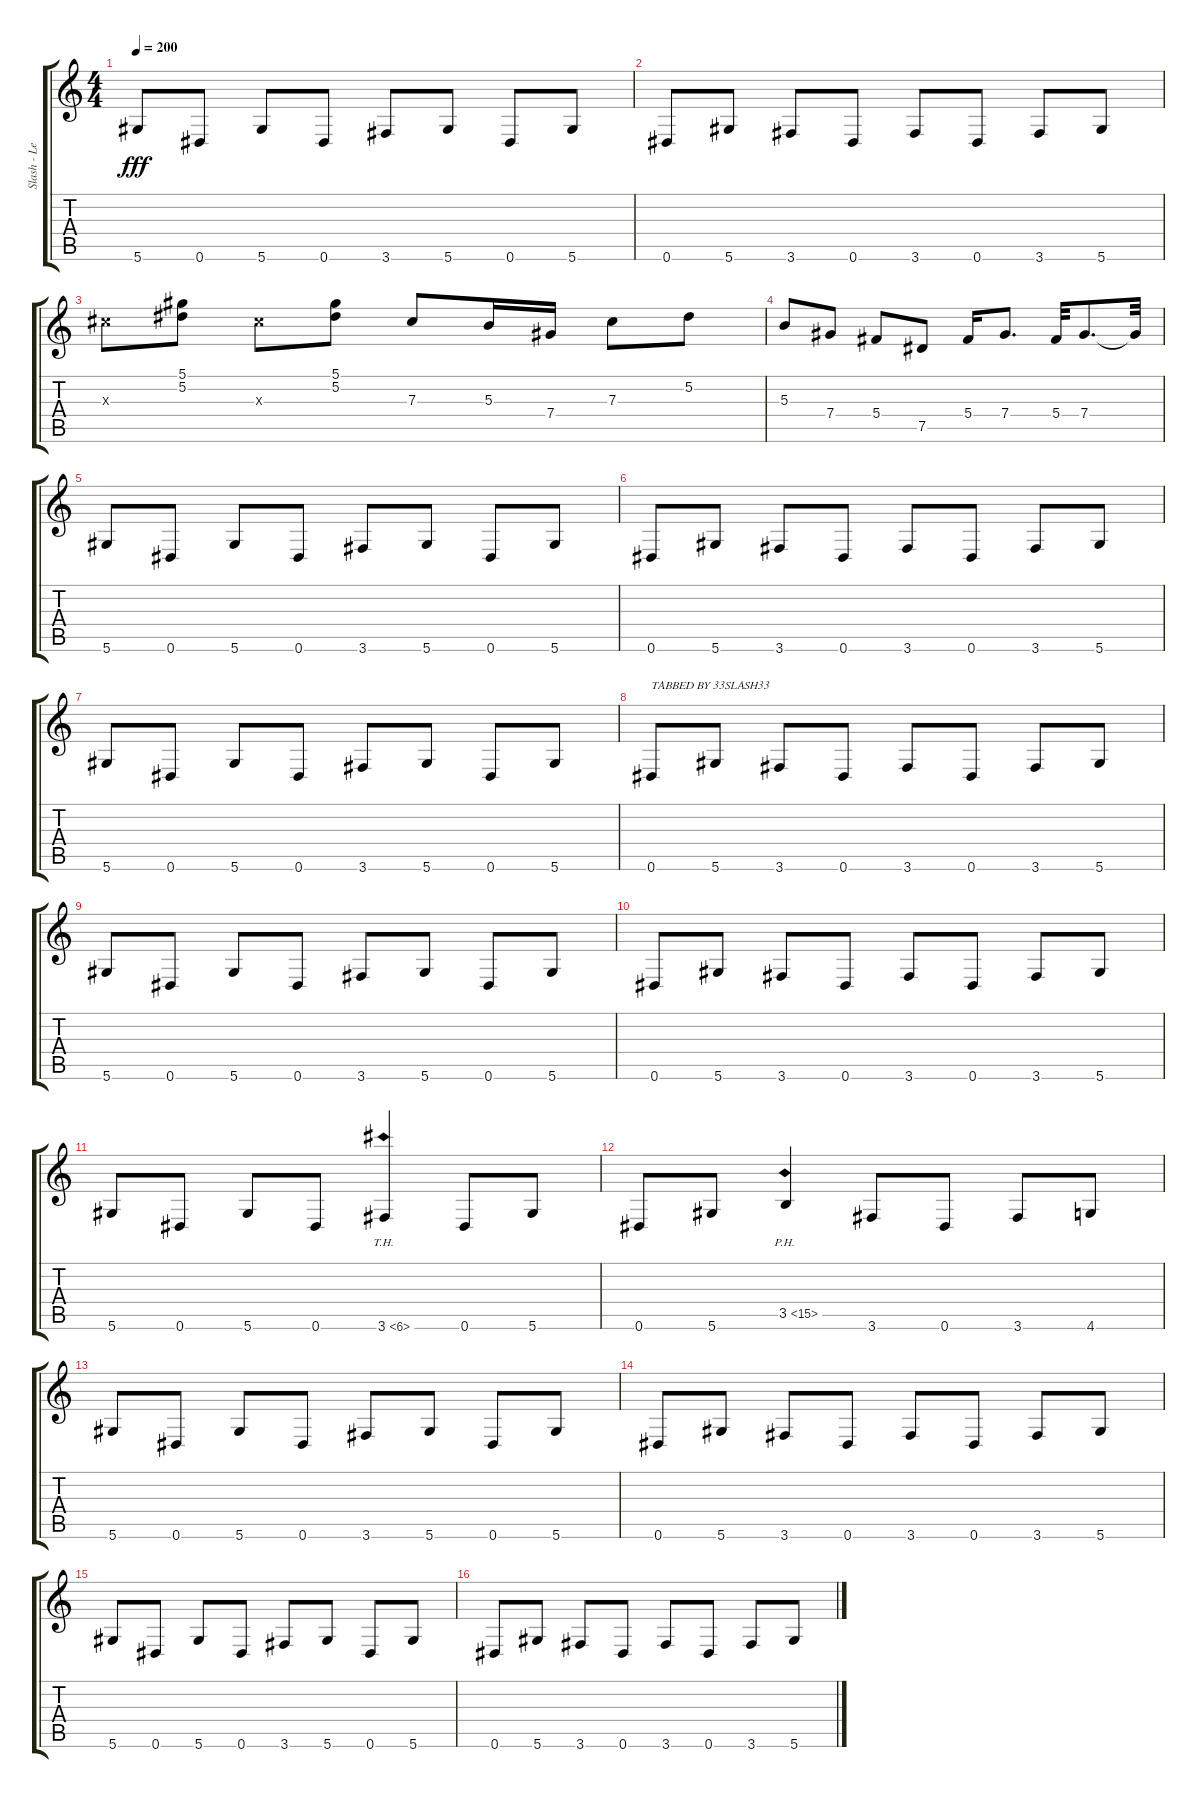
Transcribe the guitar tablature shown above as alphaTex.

\track ("Slash - Lead Guitar" "Slash - Le") {instrument acousticguitarsteel}
\staff {score tabs}
\tuning (Eb4 Bb3 Gb3 Db3 Ab2 Eb2) {hide}
\ts (4 4)
\tempo 200
\clef g2
\ks c
5.6.8{dy fff} 0.6.8 5.6.8 0.6.8 3.6.8 5.6.8 0.6.8 5.6.8 |
0.6.8 5.6.8 3.6.8 0.6.8 3.6.8 0.6.8 3.6.8 5.6.8 |
7.3{x}.8 (5.1 5.2).8 7.3{x}.8 (5.1 5.2).8 7.3.8 5.3.16 7.4.16 7.3.8 5.2.8 |
5.3.8 7.4.8 5.4.8 7.5.8 5.4.16 7.4.8{d} 5.4.32 7.4.8{d} 7.4{t}.32 |
5.6.8 0.6.8 5.6.8 0.6.8 3.6.8 5.6.8 0.6.8 5.6.8 |
0.6.8 5.6.8 3.6.8 0.6.8 3.6.8 0.6.8 3.6.8 5.6.8 |
5.6.8 0.6.8 5.6.8 0.6.8 3.6.8 5.6.8 0.6.8 5.6.8 |
0.6.8{txt "TABBED BY 33SLASH33"} 5.6.8 3.6.8 0.6.8 3.6.8 0.6.8 3.6.8 5.6.8 |
5.6.8 0.6.8 5.6.8 0.6.8 3.6.8 5.6.8 0.6.8 5.6.8 |
0.6.8 5.6.8 3.6.8 0.6.8 3.6.8 0.6.8 3.6.8 5.6.8 |
5.6.8 0.6.8 5.6.8 0.6.8 3.6{th 3}.4 0.6.8 5.6.8 |
0.6.8 5.6.8 3.5{ph 12}.4 3.6.8 0.6.8 3.6.8 4.6.8 |
5.6.8 0.6.8 5.6.8 0.6.8 3.6.8 5.6.8 0.6.8 5.6.8 |
0.6.8 5.6.8 3.6.8 0.6.8 3.6.8 0.6.8 3.6.8 5.6.8 |
5.6.8 0.6.8 5.6.8 0.6.8 3.6.8 5.6.8 0.6.8 5.6.8 |
0.6.8 5.6.8 3.6.8 0.6.8 3.6.8 0.6.8 3.6.8 5.6.8
